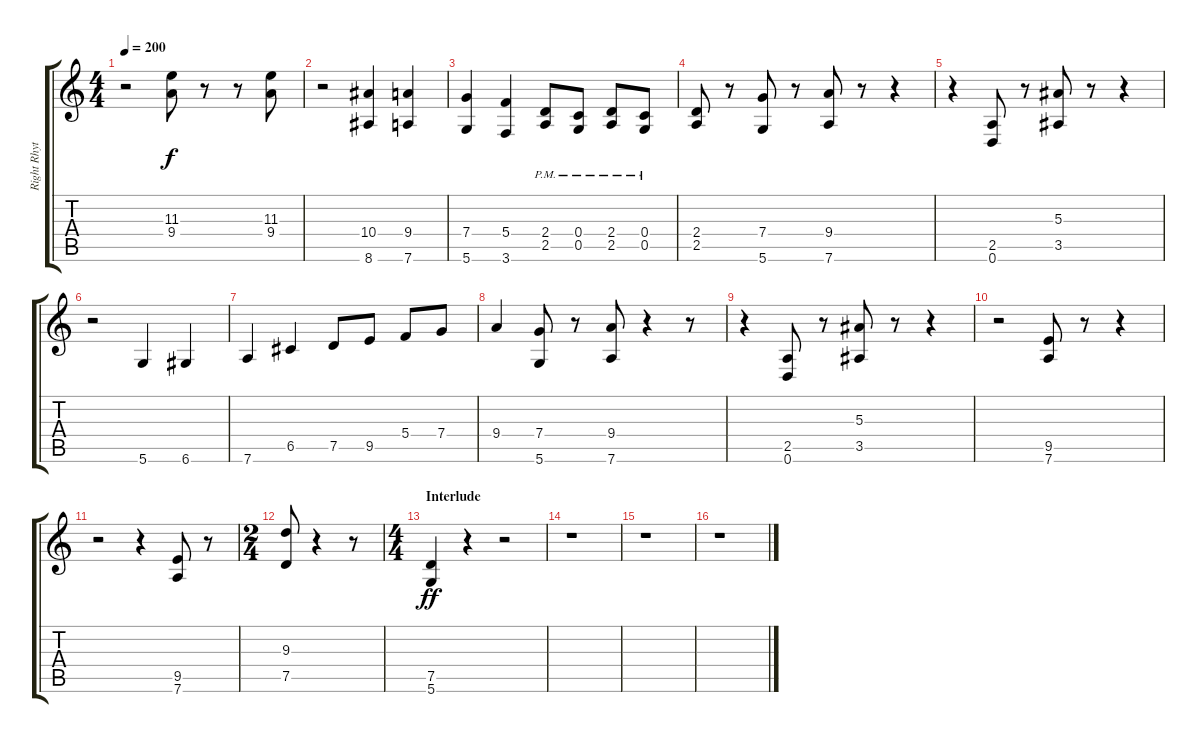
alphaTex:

\track ("Right Rhythm Gtr" "Right Rhyt") {instrument distortionguitar}
\staff {score tabs}
\tuning (D4 A3 F3 C3 G2 D2) {hide}
\ts (4 4)
\tempo 200
\clef g2
\ks c
r.2{dy f} (11.3 9.4).8 r.8 r.8 (11.3 9.4).8 |
r.2 (10.4 8.6).4 (9.4 7.6).4 |
(7.4 5.6).4 (5.4 3.6).4 (2.4{pm} 2.5{pm}).8 (0.4{pm} 0.5{pm}).8 (2.4{pm} 2.5{pm}).8 (0.4{pm} 0.5{pm}).8 |
(2.4 2.5).8 r.8 (7.4 5.6).8 r.8 (9.4 7.6).8 r.8 r.4 |
r.4 (2.5 0.6).8 r.8 (5.3 3.5).8 r.8 r.4 |
r.2 5.6.4 6.6.4 |
7.6.4 6.5.4 7.5.8 9.5.8 5.4.8 7.4.8 |
9.4.4 (7.4 5.6).8 r.8 (9.4 7.6).8 r.4 r.8 |
r.4 (2.5 0.6).8 r.8 (5.3 3.5).8 r.8 r.4 |
r.2 (9.5 7.6).8 r.8 r.4 |
r.2 r.4 (9.5 7.6).8 r.8 |
\ts (2 4)
(9.3 7.5).8 r.4 r.8 |
\ts (4 4)
\section ("" "Interlude")
(7.5 5.6).4{dy ff} r.4 r.2 |
r.1 |
r.1 |
r.1
